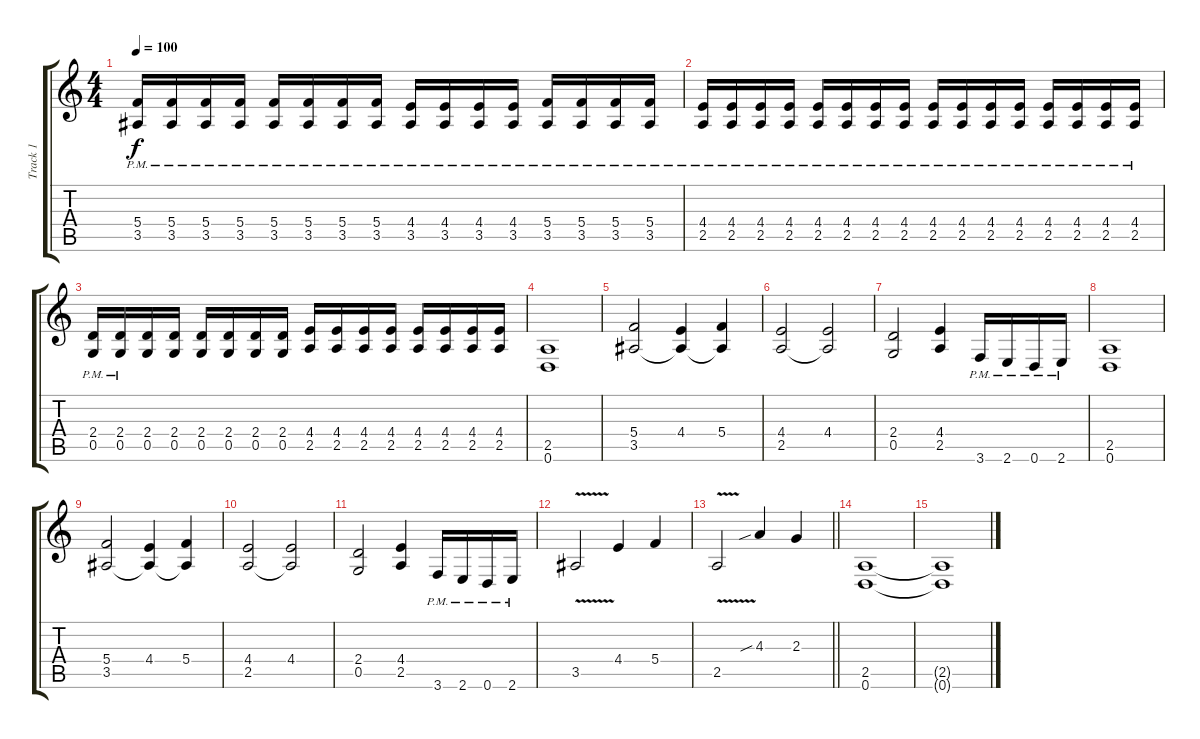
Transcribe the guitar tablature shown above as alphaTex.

\track ("Track 1" "Track 1") {instrument distortionguitar}
\staff {score tabs}
\tuning (D4 A3 F3 C3 G2 D2) {hide}
\ts (4 4)
\tempo 100
\clef g2
\ks c
(5.4{pm} 3.5{pm}).16{dy f} (5.4{pm} 3.5{pm}).16 (5.4{pm} 3.5{pm}).16 (5.4{pm} 3.5{pm}).16 (5.4{pm} 3.5{pm}).16 (5.4{pm} 3.5{pm}).16 (5.4{pm} 3.5{pm}).16 (5.4{pm} 3.5{pm}).16 (4.4{pm} 3.5{pm}).16 (4.4{pm} 3.5{pm}).16 (4.4{pm} 3.5{pm}).16 (4.4{pm} 3.5{pm}).16 (5.4{pm} 3.5{pm}).16 (5.4{pm} 3.5{pm}).16 (5.4{pm} 3.5{pm}).16 (5.4{pm} 3.5{pm}).16 |
(4.4{pm} 2.5{pm}).16 (4.4{pm} 2.5{pm}).16 (4.4{pm} 2.5{pm}).16 (4.4{pm} 2.5{pm}).16 (4.4{pm} 2.5{pm}).16 (4.4{pm} 2.5{pm}).16 (4.4{pm} 2.5{pm}).16 (4.4{pm} 2.5{pm}).16 (4.4{pm} 2.5{pm}).16 (4.4{pm} 2.5{pm}).16 (4.4{pm} 2.5{pm}).16 (4.4{pm} 2.5{pm}).16 (4.4{pm} 2.5{pm}).16 (4.4{pm} 2.5{pm}).16 (4.4{pm} 2.5{pm}).16 (4.4{pm} 2.5{pm}).16 |
(2.4{pm} 0.5{pm}).16 (2.4{pm} 0.5{pm}).16 (2.4 0.5).16 (2.4 0.5).16 (2.4 0.5).16 (2.4 0.5).16 (2.4 0.5).16 (2.4 0.5).16 (4.4 2.5).16 (4.4 2.5).16 (4.4 2.5).16 (4.4 2.5).16 (4.4 2.5).16 (4.4 2.5).16 (4.4 2.5).16 (4.4 2.5).16 |
(2.5 0.6).1 |
(5.4 3.5).2 (4.4 3.5{t}).4 (5.4 3.5{t}).4 |
(4.4 2.5).2 (4.4 2.5{t}).2 |
(2.4 0.5).2 (4.4 2.5).4 3.6{pm}.16 2.6{pm}.16 0.6{pm}.16 2.6{pm}.16 |
(2.5 0.6).1 |
(5.4 3.5).2 (4.4 3.5{t}).4 (5.4 3.5{t}).4 |
(4.4 2.5).2 (4.4 2.5{t}).2 |
(2.4 0.5).2 (4.4 2.5).4 3.6{pm}.16 2.6{pm}.16 0.6{pm}.16 2.6{pm}.16 |
3.5{v}.2 4.4.4 5.4.4 |
\barLineRight lightlight
2.5{v}.2 4.3{sib}.4 2.3.4 |
(2.5 0.6).1 |
(2.5{t} 0.6{t}).1
